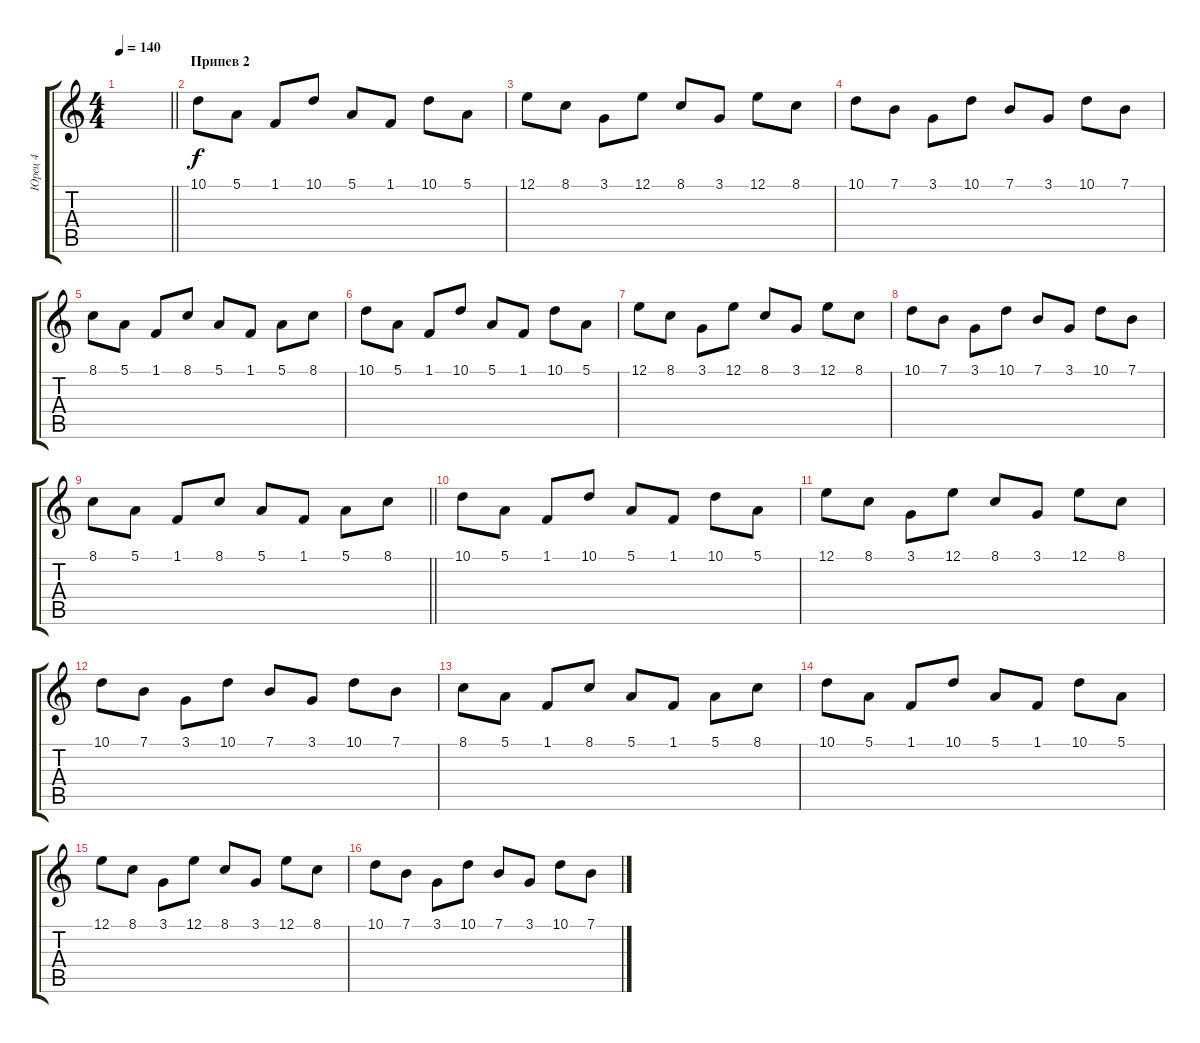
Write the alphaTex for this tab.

\track ("Юрец 4" "Юрец 4") {instrument fx7echoes}
\staff {score tabs}
\tuning (E4 B3 G3 D3 A2 E2) {hide}
\ts (4 4)
\tempo 140
\clef g2
\barLineRight lightlight
\ks c
|
\section ("" "Припев 2")
10.1.8{volume 12} 5.1.8 1.1.8 10.1.8 5.1.8 1.1.8 10.1.8 5.1.8 |
12.1.8 8.1.8 3.1.8 12.1.8 8.1.8 3.1.8 12.1.8 8.1.8 |
10.1.8 7.1.8 3.1.8 10.1.8 7.1.8 3.1.8 10.1.8 7.1.8 |
8.1.8 5.1.8 1.1.8 8.1.8 5.1.8 1.1.8 5.1.8 8.1.8 |
10.1.8 5.1.8 1.1.8 10.1.8 5.1.8 1.1.8 10.1.8 5.1.8 |
12.1.8 8.1.8 3.1.8 12.1.8 8.1.8 3.1.8 12.1.8 8.1.8 |
10.1.8 7.1.8 3.1.8 10.1.8 7.1.8 3.1.8 10.1.8 7.1.8 |
\barLineRight lightlight
8.1.8 5.1.8 1.1.8 8.1.8 5.1.8 1.1.8 5.1.8 8.1.8 |
10.1.8 5.1.8 1.1.8 10.1.8 5.1.8 1.1.8 10.1.8 5.1.8 |
12.1.8 8.1.8 3.1.8 12.1.8 8.1.8 3.1.8 12.1.8 8.1.8 |
10.1.8 7.1.8 3.1.8 10.1.8 7.1.8 3.1.8 10.1.8 7.1.8 |
8.1.8 5.1.8 1.1.8 8.1.8 5.1.8 1.1.8 5.1.8 8.1.8 |
10.1.8 5.1.8 1.1.8 10.1.8 5.1.8 1.1.8 10.1.8 5.1.8 |
12.1.8 8.1.8 3.1.8 12.1.8 8.1.8 3.1.8 12.1.8 8.1.8 |
10.1.8 7.1.8 3.1.8 10.1.8 7.1.8 3.1.8 10.1.8 7.1.8
